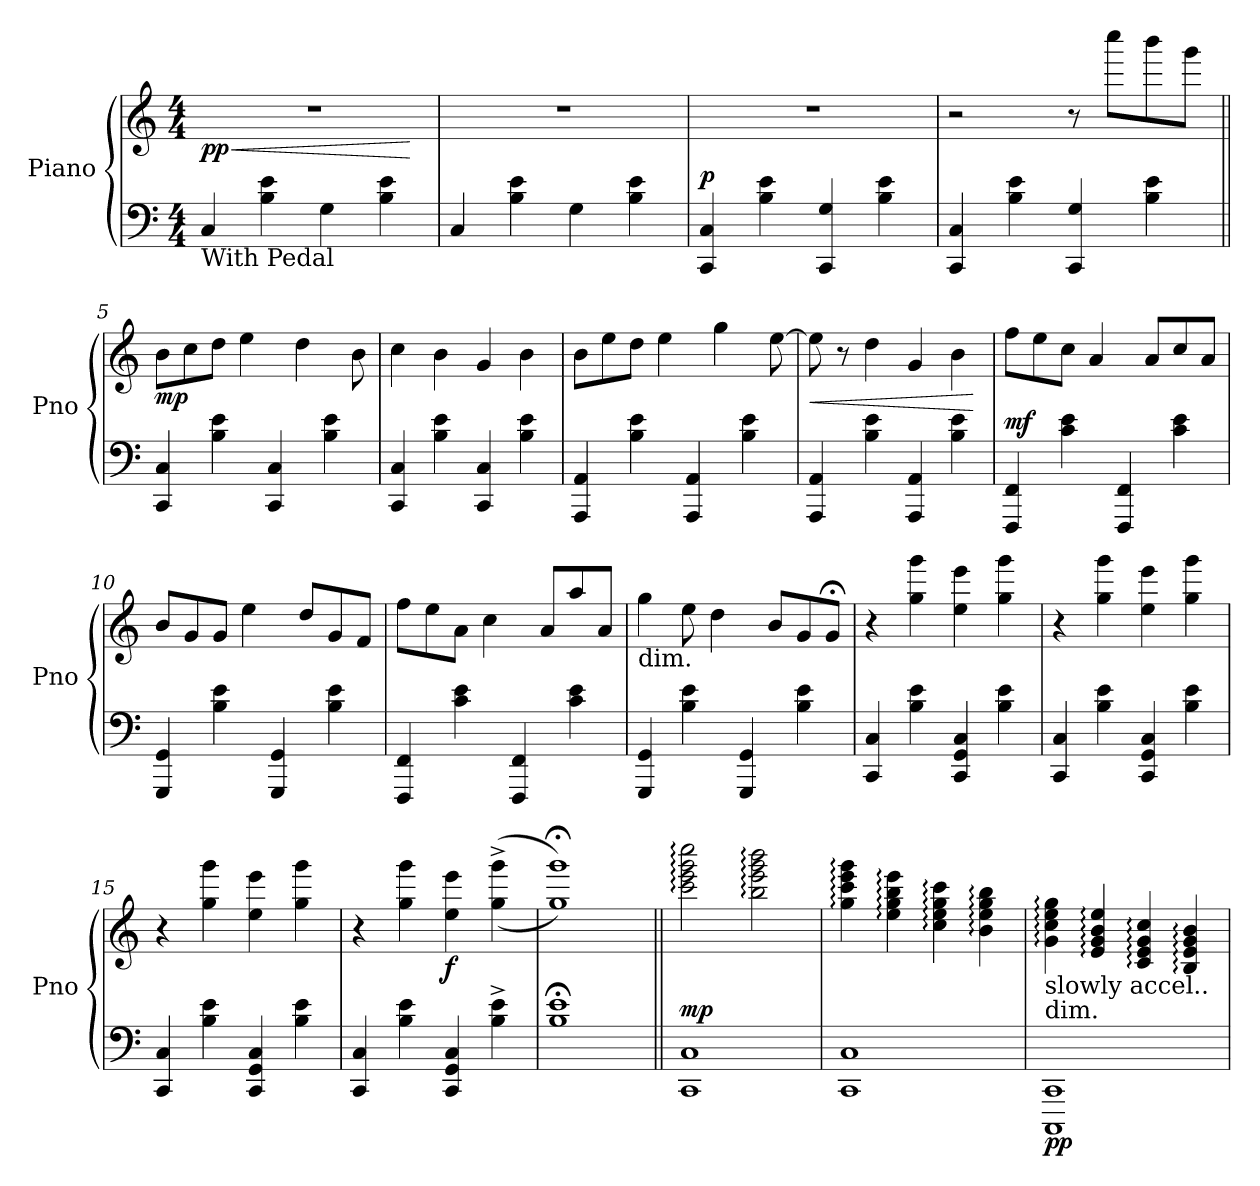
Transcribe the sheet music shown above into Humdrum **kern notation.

**kern	**kern	**dynam
*part1	*part1	*part1
*staff2	*staff1	*staff1/2
*I"Piano	*	*
*I'Pno	*	*
*clefF4	*clefG2	*
*k[]	*k[]	*
*C:	*C:	*
*M4/4	*M4/4	*
=1	=1	=1
!LO:TX:b:t=With Pedal	!	!
!	!	!LO:HP:b
!	!	!LO:DY:n=1:b
4C/	1r	< pp
4B\ 4e\	.	.
4G\	.	.
4B\ 4e\	.	.
.	.	[
=2	=2	=2
4C/	1r	.
4B\ 4e\	.	.
4G\	.	.
4B\ 4e\	.	.
=3	=3	=3
!	!	!LO:DY:a=2
4CC/ 4C/	1r	p
4B\ 4e\	.	.
4CC/ 4G/	.	.
4B\ 4e\	.	.
=4	=4	=4
4CC/ 4C/	2r	.
4B\ 4e\	.	.
4CC/ 4G/	8r	.
.	8cccc\L	.
4B\ 4e\	8bbb\	.
.	8ggg\J	.
=5||	=5||	=5||
!	!	!LO:DY:b
4CC/ 4C/	8b\L	mp
.	8cc\	.
4B\ 4e\	8dd\J	.
.	4ee\	.
4CC/ 4C/	.	.
.	4dd\	.
4B\ 4e\	.	.
.	8b\	.
=6	=6	=6
4CC/ 4C/	4cc\	.
4B\ 4e\	4b\	.
4CC/ 4C/	4g/	.
4B\ 4e\	4b\	.
=7	=7	=7
4AAA/ 4AA/	8b\L	.
.	8ee\	.
4B\ 4e\	8dd\J	.
.	4ee\	.
4AAA/ 4AA/	.	.
.	4gg\	.
4B\ 4e\	.	.
.	[8ee\	.
!!LO:LB:g=z
=8	=8	=8
!	!	!LO:HP:b
4AAA/ 4AA/	8ee\]	<
.	8r	.
4B\ 4e\	4dd\	.
4AAA/ 4AA/	4g/	.
4B\ 4e\	4b\	.
.	.	[
=9	=9	=9
!	!	!LO:DY:a=2
4FFF/ 4FF/	8ff\L	mf
.	8ee\	.
4c\ 4e\	8cc\J	.
.	4a/	.
4FFF/ 4FF/	.	.
.	8a/L	.
4c\ 4e\	8cc/	.
.	8a/J	.
=10	=10	=10
4GGG/ 4GG/	8b/L	.
.	8g/	.
4B\ 4e\	8g/J	.
.	4ee\	.
4GGG/ 4GG/	.	.
.	8dd/L	.
4B\ 4e\	8g/	.
.	8f/J	.
=11	=11	=11
4FFF/ 4FF/	8ff\L	.
.	8ee\	.
4c\ 4e\	8a\J	.
.	4cc\	.
4FFF/ 4FF/	.	.
.	8a/L	.
4c\ 4e\	8aa/	.
.	8a/J	.
=12	=12	=12
!	!LO:TX:b:t=dim.	!
4GGG/ 4GG/	4gg\	.
4B\ 4e\	8ee\	.
.	4dd\	.
4GGG/ 4GG/	.	.
.	8b/L	.
4B\ 4e\	8g/	.
.	8g;</J	.
=13	=13	=13
4CC/ 4C/	4r	.
4B\ 4e\	4gg\ 4ggg\	.
4CC/ 4GG/ 4C/	4ee\ 4eee\	.
4B\ 4e\	4gg\ 4ggg\	.
=14	=14	=14
4CC/ 4C/	4r	.
4B\ 4e\	4gg\ 4ggg\	.
4CC/ 4GG/ 4C/	4ee\ 4eee\	.
4B\ 4e\	4gg\ 4ggg\	.
!!LO:LB:g=z
=15	=15	=15
4CC/ 4C/	4r	.
4B\ 4e\	4gg\ 4ggg\	.
4CC/ 4GG/ 4C/	4ee\ 4eee\	.
4B\ 4e\	4gg\ 4ggg\	.
=16	=16	=16
4CC/ 4C/	4r	.
4B\ 4e\	4gg\ 4ggg\	.
!	!	!LO:DY:b
4CC/ 4GG/ 4C/	4ee\ 4eee\	f
4B\^ 4e\^	((4gg\^ 4ggg\^	.
=17	=17	=17
1B;< 1e;<	1gg; 1ggg;))	.
=18||	=18||	=18||
!	!	!LO:DY:a=2
1CC 1C	2ccc\: 2eee\: 2ggg\: 2cccc\:	mp
.	2bb\: 2eee\: 2ggg\: 2bbb\:	.
=19	=19	=19
1CC 1C	4gg\: 4ccc\: 4eee\: 4ggg\:	.
.	4ee\: 4gg\: 4bb\: 4eee\:	.
.	4cc\: 4ee\: 4gg\: 4ccc\:	.
.	4b\: 4ee\: 4gg\: 4bb\:	.
=20	=20	=20
!	!LO:TX:b:t=slowly accel..	!
!	!LO:TX:b:t=dim.	!
!	!	!LO:DY:b=2
1CCC 1CC	4g\: 4cc\: 4ee\: 4gg\:	pp
.	4e/: 4g/: 4b/: 4ee/:	.
.	4c/: 4e/: 4g/: 4cc/:	.
.	4B/: 4e/: 4g/: 4b/:	.
=	=	=
*-	*-	*-
